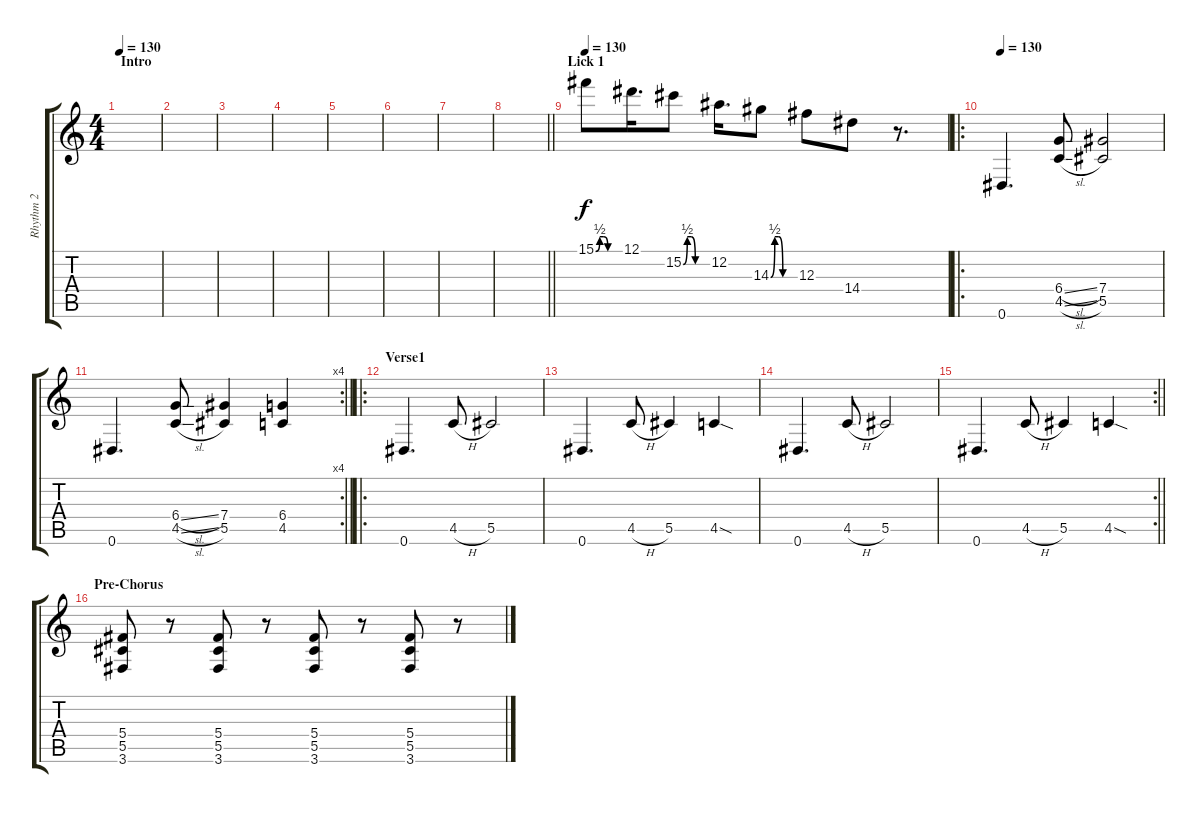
\track ("Rhythm 2" "Rhythm 2") {instrument overdrivenguitar}
\staff {score tabs}
\tuning (Eb4 Bb3 Gb3 Db3 Ab2 Eb2) {hide}
\ts (4 4)
\section ("" "Intro")
\tempo 130
\clef g2
\ks c
|
|
|
|
|
|
|
\barLineRight lightlight
|
\section ("" "Lick 1")
\tempo 130
15.1{be (custom 0 0 10 2 20 2 30 0 60 0)}.8{instrument distortionguitar} 12.1.16{d} 15.2{be (custom 0 0 10 2 20 2 30 0 60 0)}.8 12.2.16{d} 14.3{be (custom 0 0 10 2 20 2 30 0 60 0)}.8 12.3.8 14.4.8 r.8{d} |
\ro
\tempo 130
0.6.4{d instrument overdrivenguitar} (6.4{sl} 4.5{sl}).8 (7.4 5.5).2 |
\rc 4
\barLineRight lightlight
0.6.4{d} (6.4{sl} 4.5{sl}).8 (7.4 5.5).4 (6.4 4.5).4 |
\ro
\section ("" "Verse1")
0.6.4{d} 4.5{h}.8 5.5.2 |
0.6.4{d} 4.5{h}.8 5.5.4 4.5{sod}.4 |
0.6.4{d} 4.5{h}.8 5.5.2 |
\rc 2
\barLineRight lightlight
0.6.4{d} 4.5{h}.8 5.5.4 4.5{sod}.4 |
\section ("" "Pre-Chorus")
(5.4 5.5 3.6).8 r.8 (5.4 5.5 3.6).8 r.8 (5.4 5.5 3.6).8 r.8 (5.4 5.5 3.6).8 r.8
